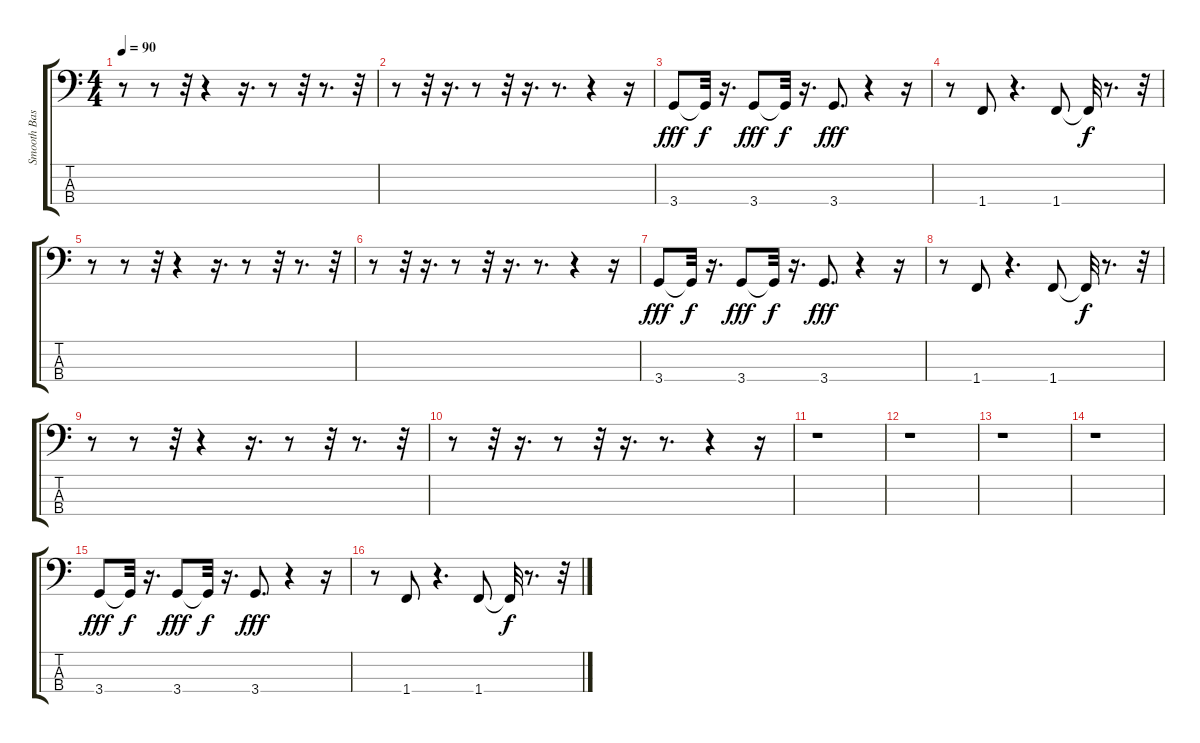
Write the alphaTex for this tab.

\track ("Smooth Bass" "Smooth Bas") {instrument fretlessbass}
\staff {score tabs}
\tuning (G2 D2 A1 E1) {hide}
\ts (4 4)
\tempo 90
\clef f4
\ks c
r.8{dy f} r.8 r.32 r.4 r.16{d} r.8 r.32 r.8{d} r.32 |
r.8 r.32 r.16{d} r.8 r.32 r.16{d} r.8{d} r.4 r.16 |
3.4.8{dy fff} 3.4{t}.32{dy f} r.16{d} 3.4.8{dy fff} 3.4{t}.32{dy f} r.16{d} 3.4.8{d dy fff} r.4 r.16 |
r.8 1.4.8 r.4{d} 1.4.8 1.4{t}.32{dy f} r.8{d} r.32 |
r.8 r.8 r.32 r.4 r.16{d} r.8 r.32 r.8{d} r.32 |
r.8 r.32 r.16{d} r.8 r.32 r.16{d} r.8{d} r.4 r.16 |
3.4.8{dy fff} 3.4{t}.32{dy f} r.16{d} 3.4.8{dy fff} 3.4{t}.32{dy f} r.16{d} 3.4.8{d dy fff} r.4 r.16 |
r.8 1.4.8 r.4{d} 1.4.8 1.4{t}.32{dy f} r.8{d} r.32 |
r.8 r.8 r.32 r.4 r.16{d} r.8 r.32 r.8{d} r.32 |
r.8 r.32 r.16{d} r.8 r.32 r.16{d} r.8{d} r.4 r.16 |
r.1 |
r.1 |
r.1 |
r.1 |
3.4.8{dy fff} 3.4{t}.32{dy f} r.16{d} 3.4.8{dy fff} 3.4{t}.32{dy f} r.16{d} 3.4.8{d dy fff} r.4 r.16 |
r.8 1.4.8 r.4{d} 1.4.8 1.4{t}.32{dy f} r.8{d} r.32
